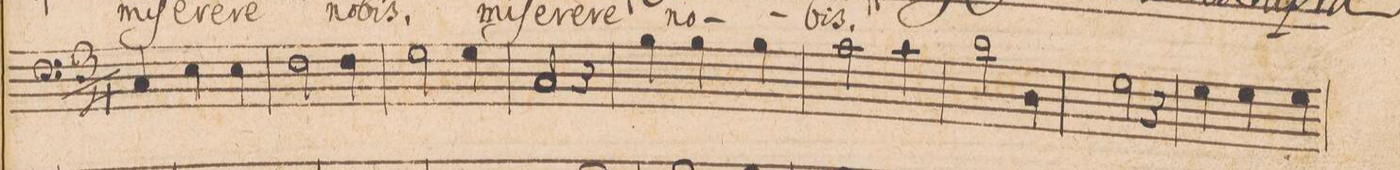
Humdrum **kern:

**kern	**text
*I"[BASSVS.]	*
*clefF4	*
*k[]	*
*M3/4	*
4C/	.
4E\	.
4E\	.
=2	=2
*2\right	*
2F\	.
4F\	.
=3	=3
2G\	.
4G\	.
=4	=4
2C/	.
4r	.
=5	=5
4B\	.
4B\	.
4B\	.
=6	=6
2c\	.
4c\	.
=7	=7
2d\	.
4D\	.
=8	=8
2G\	.
4r	.
=9	=9
4G\	.
4G\	.
4G\	.
=10	=10
*-	*-
